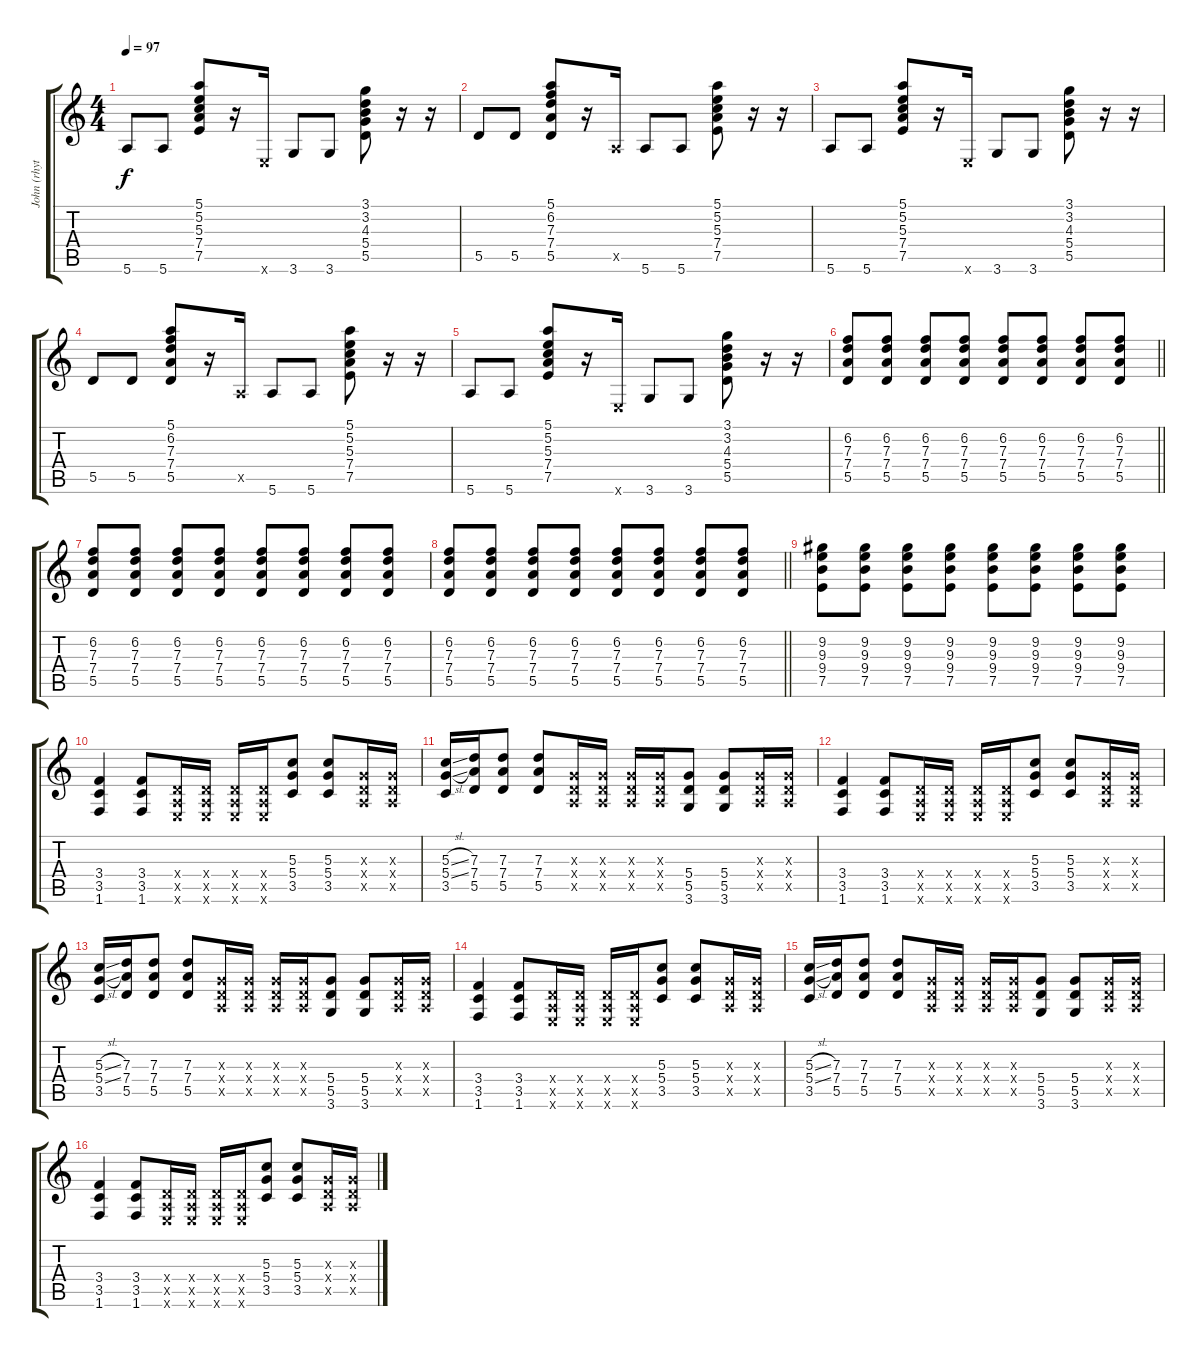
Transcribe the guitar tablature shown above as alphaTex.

\track ("John (rhythm)" "John (rhyt") {instrument electricguitarclean}
\staff {score tabs}
\tuning (E4 B3 G3 D3 A2 E2) {hide}
\ts (4 4)
\tempo 97
\clef g2
\ks c
5.6.8{dy f} 5.6.8 (5.1 5.2 5.3 7.4 7.5).8 r.16 0.6{x}.16 3.6.8 3.6.8 (3.1 3.2 4.3 5.4 5.5).8 r.16 r.16 |
5.5.8 5.5.8 (5.1 6.2 7.3 7.4 5.5).8 r.16 0.5{x}.16 5.6.8 5.6.8 (5.1 5.2 5.3 7.4 7.5).8 r.16 r.16 |
5.6.8 5.6.8 (5.1 5.2 5.3 7.4 7.5).8 r.16 0.6{x}.16 3.6.8 3.6.8 (3.1 3.2 4.3 5.4 5.5).8 r.16 r.16 |
5.5.8 5.5.8 (5.1 6.2 7.3 7.4 5.5).8 r.16 0.5{x}.16 5.6.8 5.6.8 (5.1 5.2 5.3 7.4 7.5).8 r.16 r.16 |
5.6.8 5.6.8 (5.1 5.2 5.3 7.4 7.5).8 r.16 0.6{x}.16 3.6.8 3.6.8 (3.1 3.2 4.3 5.4 5.5).8 r.16 r.16 |
\barLineRight lightlight
(6.2 7.3 7.4 5.5).8 (6.2 7.3 7.4 5.5).8 (6.2 7.3 7.4 5.5).8 (6.2 7.3 7.4 5.5).8 (6.2 7.3 7.4 5.5).8 (6.2 7.3 7.4 5.5).8 (6.2 7.3 7.4 5.5).8 (6.2 7.3 7.4 5.5).8 |
(6.2 7.3 7.4 5.5).8 (6.2 7.3 7.4 5.5).8 (6.2 7.3 7.4 5.5).8 (6.2 7.3 7.4 5.5).8 (6.2 7.3 7.4 5.5).8 (6.2 7.3 7.4 5.5).8 (6.2 7.3 7.4 5.5).8 (6.2 7.3 7.4 5.5).8 |
\barLineRight lightlight
(6.2 7.3 7.4 5.5).8 (6.2 7.3 7.4 5.5).8 (6.2 7.3 7.4 5.5).8 (6.2 7.3 7.4 5.5).8 (6.2 7.3 7.4 5.5).8 (6.2 7.3 7.4 5.5).8 (6.2 7.3 7.4 5.5).8 (6.2 7.3 7.4 5.5).8 |
(9.2 9.3 9.4 7.5).8 (9.2 9.3 9.4 7.5).8 (9.2 9.3 9.4 7.5).8 (9.2 9.3 9.4 7.5).8 (9.2 9.3 9.4 7.5).8 (9.2 9.3 9.4 7.5).8 (9.2 9.3 9.4 7.5).8 (9.2 9.3 9.4 7.5).8 |
(3.4 3.5 1.6).4{instrument overdrivenguitar} (3.4 3.5 1.6).8 (0.4{x} 0.5{x} 0.6{x}).16 (0.4{x} 0.5{x} 0.6{x}).16 (0.4{x} 0.5{x} 0.6{x}).16 (0.4{x} 0.5{x} 0.6{x}).16 (5.3 5.4 3.5).8 (5.3 5.4 3.5).8 (0.3{x} 0.4{x} 0.5{x}).16 (0.3{x} 0.4{x} 0.5{x}).16 |
(5.3{sl} 5.4{sl} 3.5).16 (7.3 7.4 5.5).16 (7.3 7.4 5.5).8 (7.3 7.4 5.5).8 (0.3{x} 0.4{x} 0.5{x}).16 (0.3{x} 0.4{x} 0.5{x}).16 (0.3{x} 0.4{x} 0.5{x}).16 (0.3{x} 0.4{x} 0.5{x}).16 (5.4 5.5 3.6).8 (5.4 5.5 3.6).8 (0.3{x} 0.4{x} 0.5{x}).16 (0.3{x} 0.4{x} 0.5{x}).16 |
(3.4 3.5 1.6).4 (3.4 3.5 1.6).8 (0.4{x} 0.5{x} 0.6{x}).16 (0.4{x} 0.5{x} 0.6{x}).16 (0.4{x} 0.5{x} 0.6{x}).16 (0.4{x} 0.5{x} 0.6{x}).16 (5.3 5.4 3.5).8 (5.3 5.4 3.5).8 (0.3{x} 0.4{x} 0.5{x}).16 (0.3{x} 0.4{x} 0.5{x}).16 |
(5.3{sl} 5.4{sl} 3.5).16 (7.3 7.4 5.5).16 (7.3 7.4 5.5).8 (7.3 7.4 5.5).8 (0.3{x} 0.4{x} 0.5{x}).16 (0.3{x} 0.4{x} 0.5{x}).16 (0.3{x} 0.4{x} 0.5{x}).16 (0.3{x} 0.4{x} 0.5{x}).16 (5.4 5.5 3.6).8 (5.4 5.5 3.6).8 (0.3{x} 0.4{x} 0.5{x}).16 (0.3{x} 0.4{x} 0.5{x}).16 |
(3.4 3.5 1.6).4 (3.4 3.5 1.6).8 (0.4{x} 0.5{x} 0.6{x}).16 (0.4{x} 0.5{x} 0.6{x}).16 (0.4{x} 0.5{x} 0.6{x}).16 (0.4{x} 0.5{x} 0.6{x}).16 (5.3 5.4 3.5).8 (5.3 5.4 3.5).8 (0.3{x} 0.4{x} 0.5{x}).16 (0.3{x} 0.4{x} 0.5{x}).16 |
(5.3{sl} 5.4{sl} 3.5).16 (7.3 7.4 5.5).16 (7.3 7.4 5.5).8 (7.3 7.4 5.5).8 (0.3{x} 0.4{x} 0.5{x}).16 (0.3{x} 0.4{x} 0.5{x}).16 (0.3{x} 0.4{x} 0.5{x}).16 (0.3{x} 0.4{x} 0.5{x}).16 (5.4 5.5 3.6).8 (5.4 5.5 3.6).8 (0.3{x} 0.4{x} 0.5{x}).16 (0.3{x} 0.4{x} 0.5{x}).16 |
(3.4 3.5 1.6).4 (3.4 3.5 1.6).8 (0.4{x} 0.5{x} 0.6{x}).16 (0.4{x} 0.5{x} 0.6{x}).16 (0.4{x} 0.5{x} 0.6{x}).16 (0.4{x} 0.5{x} 0.6{x}).16 (5.3 5.4 3.5).8 (5.3 5.4 3.5).8 (0.3{x} 0.4{x} 0.5{x}).16 (0.3{x} 0.4{x} 0.5{x}).16
